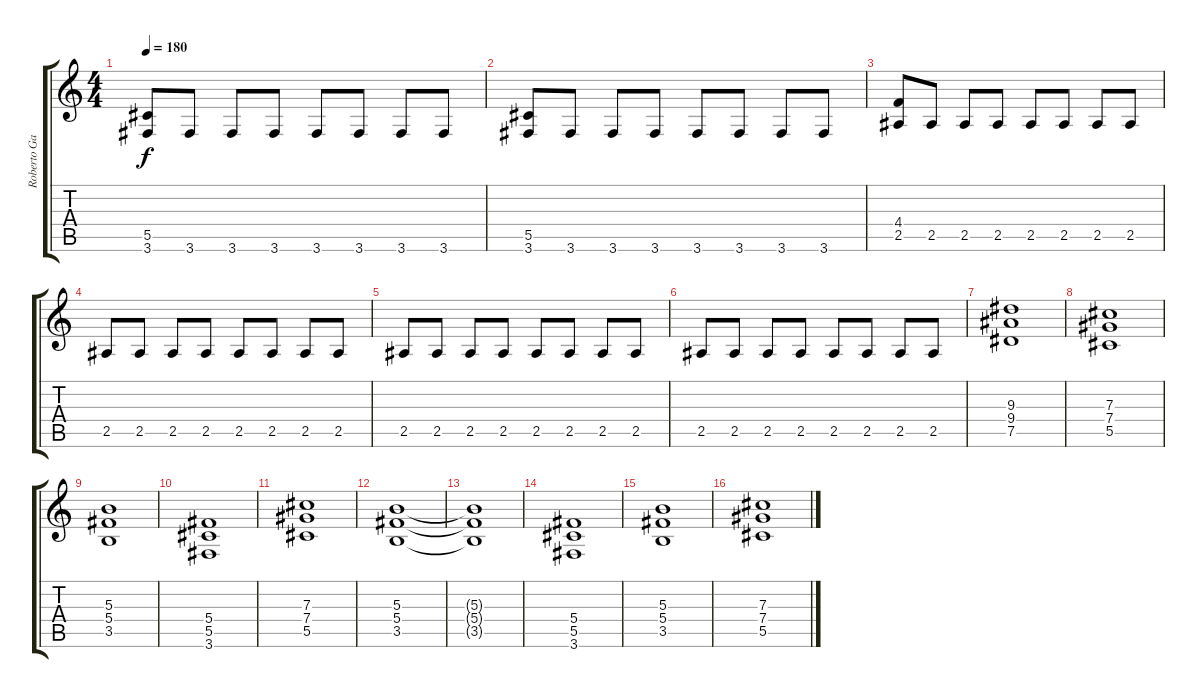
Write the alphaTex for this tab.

\track ("Roberto García" "Roberto Ga") {instrument distortionguitar}
\staff {score tabs}
\tuning (Eb4 Bb3 Gb3 Db3 Ab2 Eb2) {hide}
\ts (4 4)
\tempo 180
\clef g2
\ks c
(5.5 3.6).8{dy f} 3.6.8 3.6.8 3.6.8 3.6.8 3.6.8 3.6.8 3.6.8 |
(5.5 3.6).8 3.6.8 3.6.8 3.6.8 3.6.8 3.6.8 3.6.8 3.6.8 |
(4.4 2.5).8 2.5.8 2.5.8 2.5.8 2.5.8 2.5.8 2.5.8 2.5.8 |
2.5.8 2.5.8 2.5.8 2.5.8 2.5.8 2.5.8 2.5.8 2.5.8 |
2.5.8 2.5.8 2.5.8 2.5.8 2.5.8 2.5.8 2.5.8 2.5.8 |
2.5.8 2.5.8 2.5.8 2.5.8 2.5.8 2.5.8 2.5.8 2.5.8 |
(9.3 9.4 7.5).1 |
(7.3 7.4 5.5).1 |
(5.3 5.4 3.5).1 |
(5.4 5.5 3.6).1 |
(7.3 7.4 5.5).1 |
(5.3 5.4 3.5).1 |
(5.3{t} 5.4{t} 3.5{t}).1 |
(5.4 5.5 3.6).1 |
(5.3 5.4 3.5).1 |
(7.3 7.4 5.5).1
